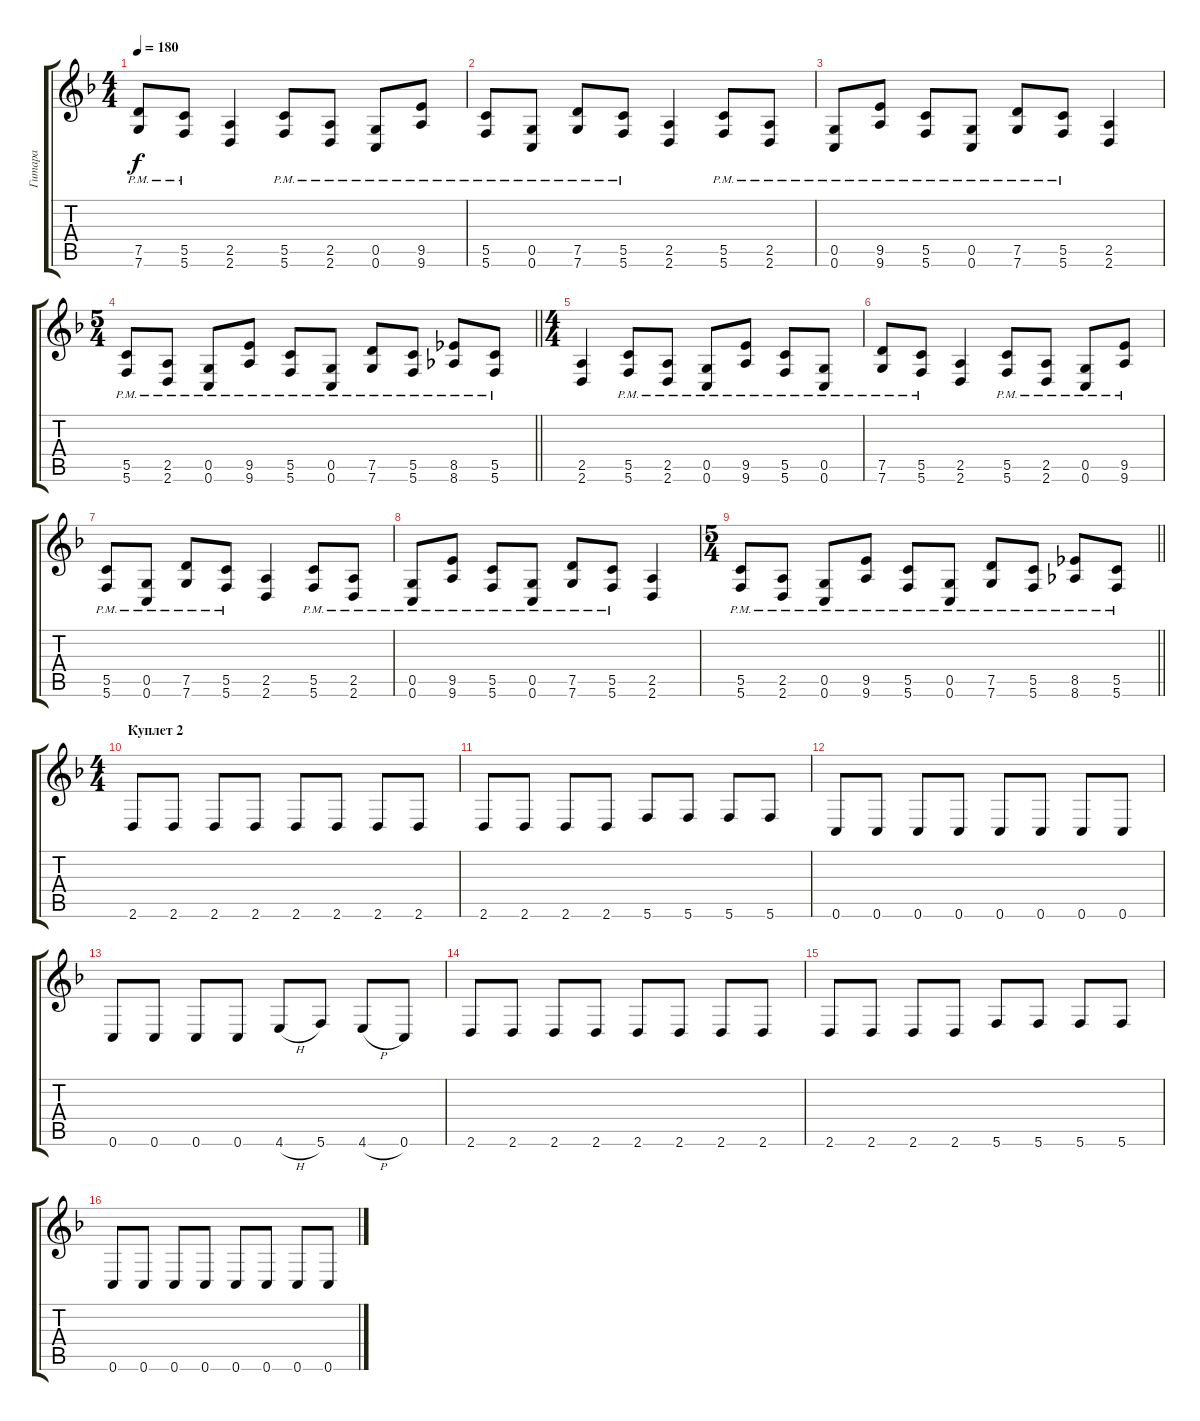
\track ("Гитара" "Гитара") {instrument distortionguitar}
\staff {score tabs}
\tuning (D4 A3 F3 C3 G2 C2) {hide}
\ts (4 4)
\tempo 180
\clef g2
\ks dminor
(7.5{pm} 7.6{pm}).8{dy f} (5.5{pm} 5.6{pm}).8 (2.5 2.6).4 (5.5{pm} 5.6{pm}).8 (2.5{pm} 2.6{pm}).8 (0.5{pm} 0.6{pm}).8 (9.5{pm} 9.6{pm}).8 |
(5.5{pm} 5.6{pm}).8 (0.5{pm} 0.6{pm}).8 (7.5{pm} 7.6{pm}).8 (5.5{pm} 5.6{pm}).8 (2.5 2.6).4 (5.5{pm} 5.6{pm}).8 (2.5{pm} 2.6{pm}).8 |
(0.5{pm} 0.6{pm}).8 (9.5{pm} 9.6{pm}).8 (5.5{pm} 5.6{pm}).8 (0.5{pm} 0.6{pm}).8 (7.5{pm} 7.6{pm}).8 (5.5{pm} 5.6{pm}).8 (2.5 2.6).4 |
\ts (5 4)
\barLineRight lightlight
(5.5{pm} 5.6{pm}).8 (2.5{pm} 2.6{pm}).8 (0.5{pm} 0.6{pm}).8 (9.5{pm} 9.6{pm}).8 (5.5{pm} 5.6{pm}).8 (0.5{pm} 0.6{pm}).8 (7.5{pm} 7.6{pm}).8 (5.5{pm} 5.6{pm}).8 (8.5{pm} 8.6{pm}).8 (5.5{pm} 5.6{pm}).8 |
\ts (4 4)
(2.5 2.6).4 (5.5{pm} 5.6{pm}).8 (2.5{pm} 2.6{pm}).8 (0.5{pm} 0.6{pm}).8 (9.5{pm} 9.6{pm}).8 (5.5{pm} 5.6{pm}).8 (0.5{pm} 0.6{pm}).8 |
(7.5{pm} 7.6{pm}).8 (5.5{pm} 5.6{pm}).8 (2.5 2.6).4 (5.5{pm} 5.6{pm}).8 (2.5{pm} 2.6{pm}).8 (0.5{pm} 0.6{pm}).8 (9.5{pm} 9.6{pm}).8 |
(5.5{pm} 5.6{pm}).8 (0.5{pm} 0.6{pm}).8 (7.5{pm} 7.6{pm}).8 (5.5{pm} 5.6{pm}).8 (2.5 2.6).4 (5.5{pm} 5.6{pm}).8 (2.5{pm} 2.6{pm}).8 |
(0.5{pm} 0.6{pm}).8 (9.5{pm} 9.6{pm}).8 (5.5{pm} 5.6{pm}).8 (0.5{pm} 0.6{pm}).8 (7.5{pm} 7.6{pm}).8 (5.5{pm} 5.6{pm}).8 (2.5 2.6).4 |
\ts (5 4)
\barLineRight lightlight
(5.5{pm} 5.6{pm}).8 (2.5{pm} 2.6{pm}).8 (0.5{pm} 0.6{pm}).8 (9.5{pm} 9.6{pm}).8 (5.5{pm} 5.6{pm}).8 (0.5{pm} 0.6{pm}).8 (7.5{pm} 7.6{pm}).8 (5.5{pm} 5.6{pm}).8 (8.5{pm} 8.6{pm}).8 (5.5{pm} 5.6{pm}).8 |
\ts (4 4)
\section ("" "Куплет 2")
2.6.8 2.6.8 2.6.8 2.6.8 2.6.8 2.6.8 2.6.8 2.6.8 |
2.6.8 2.6.8 2.6.8 2.6.8 5.6.8 5.6.8 5.6.8 5.6.8 |
0.6.8 0.6.8 0.6.8 0.6.8 0.6.8 0.6.8 0.6.8 0.6.8 |
0.6.8 0.6.8 0.6.8 0.6.8 4.6{h}.8 5.6.8 4.6{h}.8 0.6.8 |
2.6.8 2.6.8 2.6.8 2.6.8 2.6.8 2.6.8 2.6.8 2.6.8 |
2.6.8 2.6.8 2.6.8 2.6.8 5.6.8 5.6.8 5.6.8 5.6.8 |
0.6.8 0.6.8 0.6.8 0.6.8 0.6.8 0.6.8 0.6.8 0.6.8
